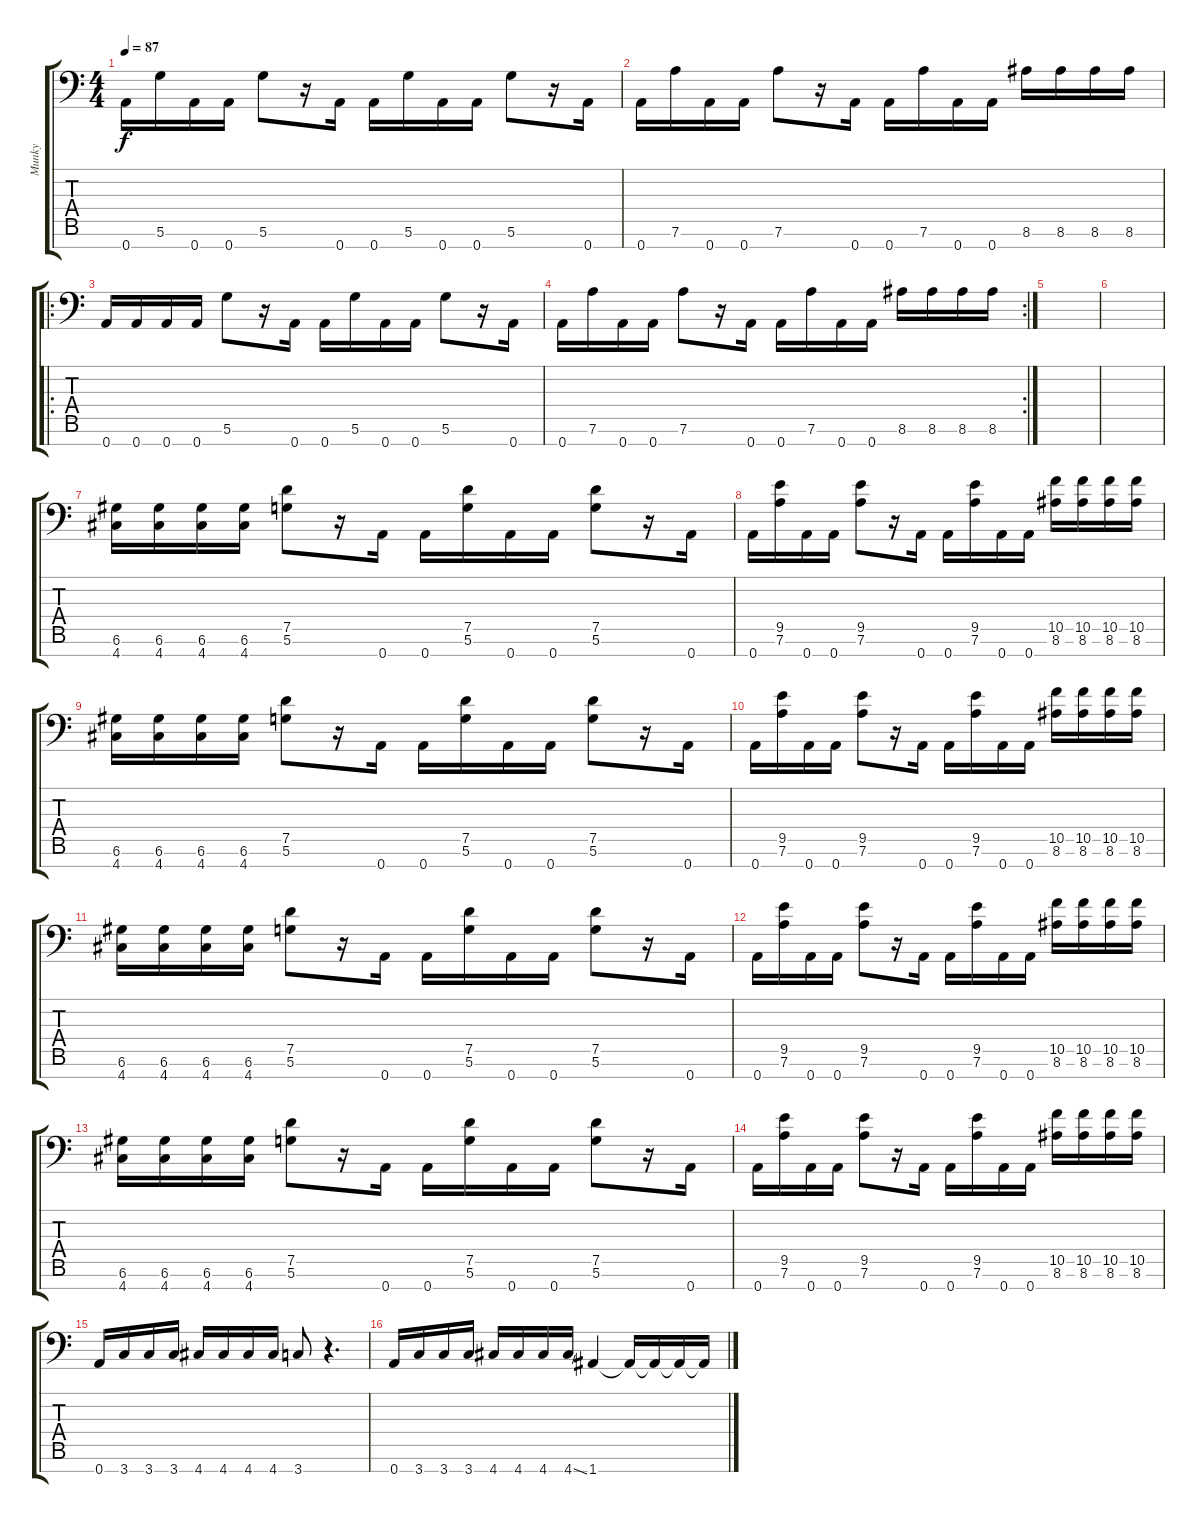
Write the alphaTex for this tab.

\track ("Munky" "Munky") {instrument distortionguitar}
\staff {score tabs}
\tuning (D4 A3 F3 C3 G2 D2 A1) {hide}
\ts (4 4)
\tempo 87
\clef f4
\ks c
0.7.16{dy f instrument electricguitarmuted} 5.6.16 0.7.16 0.7.16 5.6.8 r.16 0.7.16 0.7.16 5.6.16 0.7.16 0.7.16 5.6.8 r.16 0.7.16 |
0.7.16 7.6.16 0.7.16 0.7.16 7.6.8 r.16 0.7.16 0.7.16 7.6.16 0.7.16 0.7.16 8.6.16 8.6.16 8.6.16 8.6.16 |
\ro
0.7.16 0.7.16 0.7.16 0.7.16 5.6.8 r.16 0.7.16 0.7.16 5.6.16 0.7.16 0.7.16 5.6.8 r.16 0.7.16 |
\rc 2
0.7.16 7.6.16 0.7.16 0.7.16 7.6.8 r.16 0.7.16 0.7.16 7.6.16 0.7.16 0.7.16 8.6.16 8.6.16 8.6.16 8.6.16 |
|
|
(6.6 4.7).16{volume 13 instrument distortionguitar} (6.6 4.7).16 (6.6 4.7).16 (6.6 4.7).16 (7.5 5.6).8 r.16 0.7.16 0.7.16 (7.5 5.6).16 0.7.16 0.7.16 (7.5 5.6).8 r.16 0.7.16 |
0.7.16 (9.5 7.6).16 0.7.16 0.7.16 (9.5 7.6).8 r.16 0.7.16 0.7.16 (9.5 7.6).16 0.7.16 0.7.16 (10.5 8.6).16 (10.5 8.6).16 (10.5 8.6).16 (10.5 8.6).16 |
(6.6 4.7).16{volume 13 instrument distortionguitar} (6.6 4.7).16 (6.6 4.7).16 (6.6 4.7).16 (7.5 5.6).8 r.16 0.7.16 0.7.16 (7.5 5.6).16 0.7.16 0.7.16 (7.5 5.6).8 r.16 0.7.16 |
0.7.16 (9.5 7.6).16 0.7.16 0.7.16 (9.5 7.6).8 r.16 0.7.16 0.7.16 (9.5 7.6).16 0.7.16 0.7.16 (10.5 8.6).16 (10.5 8.6).16 (10.5 8.6).16 (10.5 8.6).16 |
(6.6 4.7).16{volume 13 instrument distortionguitar} (6.6 4.7).16 (6.6 4.7).16 (6.6 4.7).16 (7.5 5.6).8 r.16 0.7.16 0.7.16 (7.5 5.6).16 0.7.16 0.7.16 (7.5 5.6).8 r.16 0.7.16 |
0.7.16 (9.5 7.6).16 0.7.16 0.7.16 (9.5 7.6).8 r.16 0.7.16 0.7.16 (9.5 7.6).16 0.7.16 0.7.16 (10.5 8.6).16 (10.5 8.6).16 (10.5 8.6).16 (10.5 8.6).16 |
(6.6 4.7).16{volume 13 instrument distortionguitar} (6.6 4.7).16 (6.6 4.7).16 (6.6 4.7).16 (7.5 5.6).8 r.16 0.7.16 0.7.16 (7.5 5.6).16 0.7.16 0.7.16 (7.5 5.6).8 r.16 0.7.16 |
0.7.16 (9.5 7.6).16 0.7.16 0.7.16 (9.5 7.6).8 r.16 0.7.16 0.7.16 (9.5 7.6).16 0.7.16 0.7.16 (10.5 8.6).16 (10.5 8.6).16 (10.5 8.6).16 (10.5 8.6).16 |
0.7.16 3.7.16 3.7.16 3.7.16 4.7.16 4.7.16 4.7.16 4.7.16 3.7.8 r.4{d} |
0.7.16 3.7.16 3.7.16 3.7.16 4.7.16 4.7.16 4.7.16 4.7{ss}.16 1.7.4 1.7{t}.16 1.7{t}.16 1.7{t}.16 1.7{t}.16
